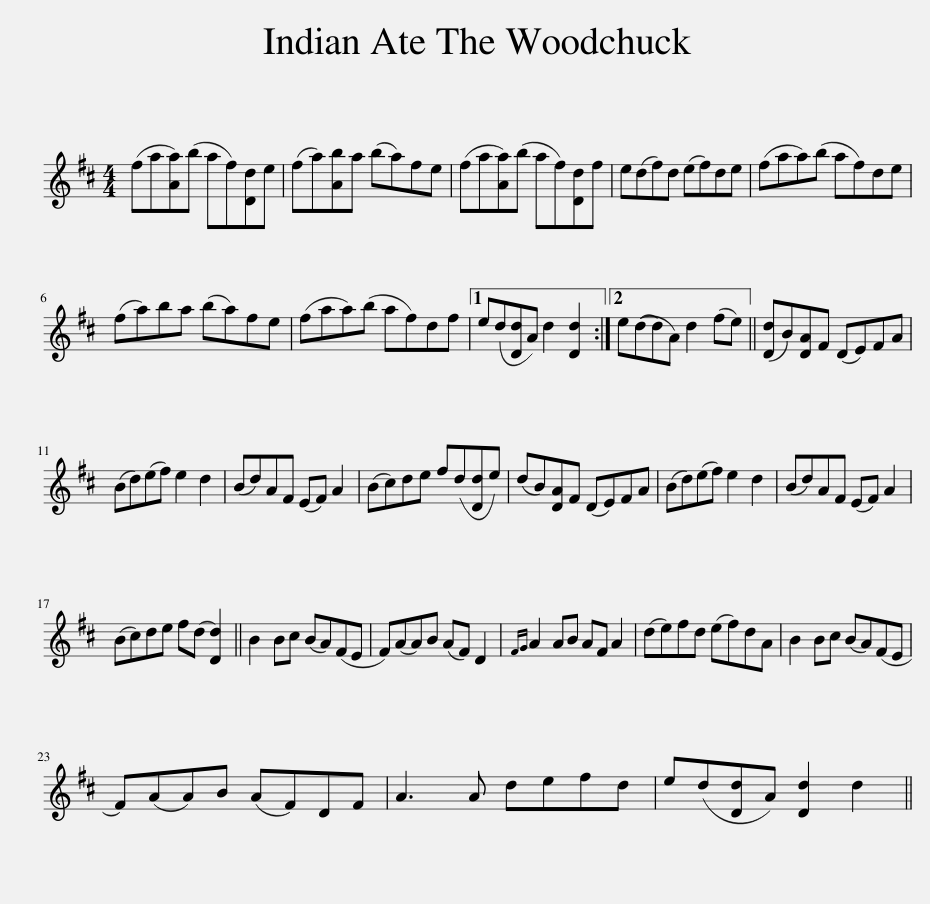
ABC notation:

X:1
L:1/8
M:4/4
I:linebreak $
K:D
V:1 treble
V:1
 (fa[Aa])(b af)[Dd]e | (fa)[Ab]a (ba)fe | (fa[Aa])(b af)[Dd]f | e(df)d (ef)de | (faa)(b af)de |$ %5
 (fa)ba (ba)fe | (faa)(b af)df |1 e(d[Dd]A) d2 [Dd]2 :|2 e((dd)A) d2 (fe) || ([Dd]B)[DA]F (DE)FA |$ %10
 (Bd)(ef) e2 d2 | (Bd)AF (EF) A2 | (Bc)de f(d[Dd]e) | (dB)[DA]F (DE)FA | (Bd)(ef) e2 d2 | %15
 (Bd)AF (EF) A2 |$ (Bc)de f(d [Dd]2) || B2 Bc (BA)(FE | F)(AA)B (AF) D2 |{FG} A2 AB AF A2 | %20
 (de)fd (ef)dA | B2 Bc (BA)(FE |$ F)(AA)B (AF)DF | A3 A defd | e(d[Dd]A) [Dd]2 d2 || %25
